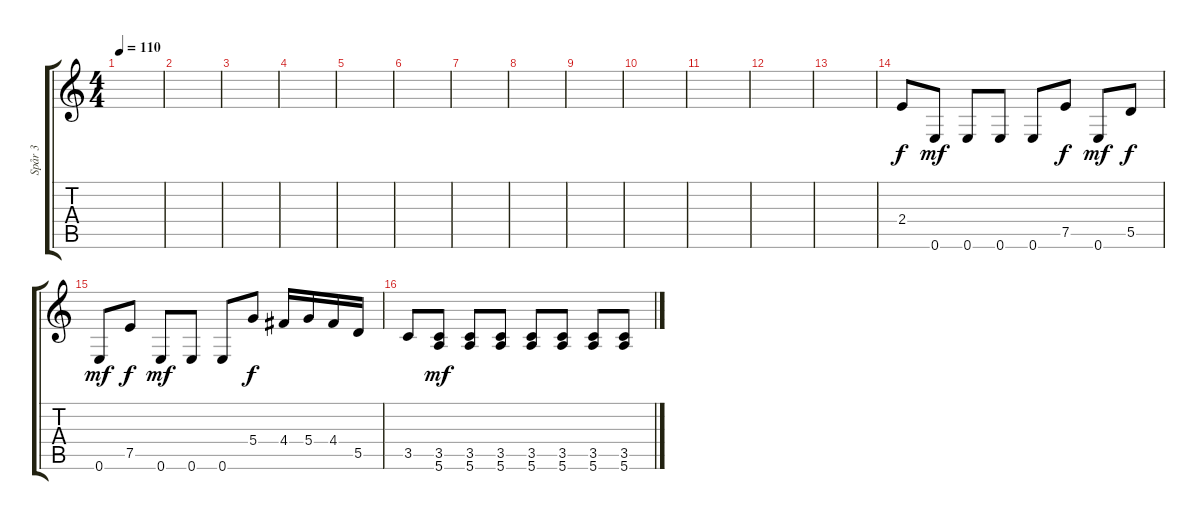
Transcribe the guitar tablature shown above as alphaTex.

\track ("Spår 3" "Spår 3") {instrument overdrivenguitar}
\staff {score tabs}
\tuning (E4 B3 G3 D3 A2 E2) {hide}
\ts (4 4)
\tempo 110
\clef g2
\ks c
|
|
|
|
|
|
|
|
|
|
|
|
|
2.4.8 0.6.8{dy mf} 0.6.8 0.6.8 0.6.8 7.5.8{dy f} 0.6.8{dy mf} 5.5.8{dy f} |
0.6.8{dy mf} 7.5.8{dy f} 0.6.8{dy mf} 0.6.8 0.6.8 5.4.8{dy f} 4.4.16 5.4.16 4.4.16 5.5.16 |
3.5.8 (3.5 5.6).8{dy mf} (3.5 5.6).8 (3.5 5.6).8 (3.5 5.6).8 (3.5 5.6).8 (3.5 5.6).8 (3.5 5.6).8
